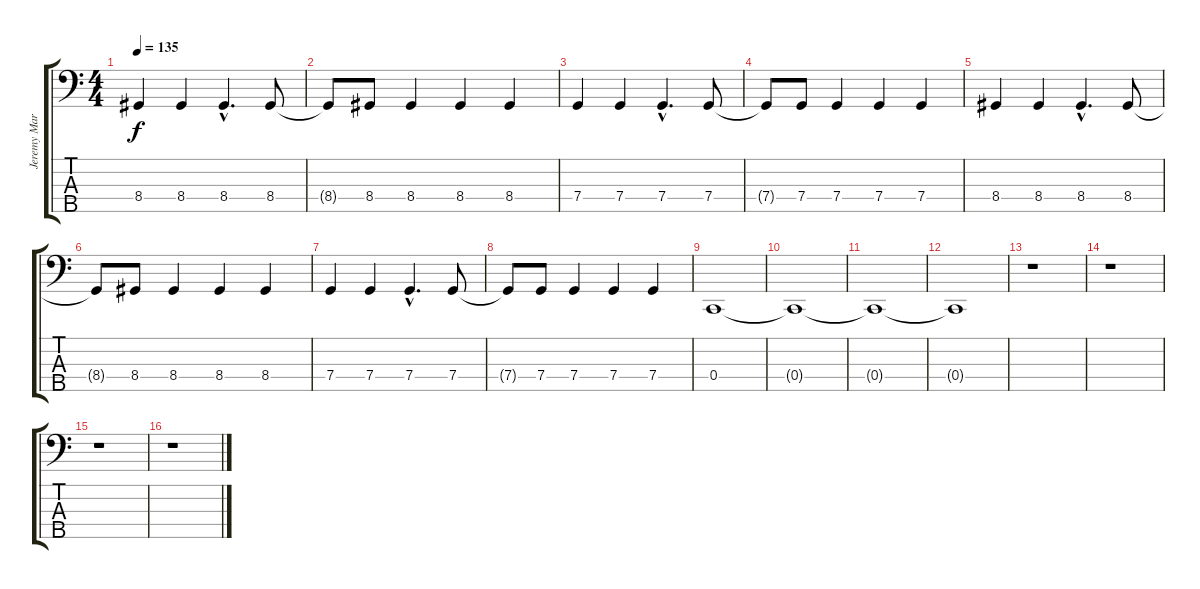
\track ("Jeremy Marshall (Volume Effect)" "Jeremy Mar") {instrument electricbasspick}
\staff {score tabs}
\tuning (Eb2 Bb1 F1 C1 G0) {hide}
\ts (4 4)
\tempo 135
\clef f4
\ks c
8.4.4{dy f} 8.4.4 8.4{hac}.4{d} 8.4.8 |
8.4{t}.8 8.4.8 8.4.4 8.4.4 8.4.4 |
7.4.4 7.4.4 7.4{hac}.4{d} 7.4.8 |
7.4{t}.8 7.4.8 7.4.4 7.4.4 7.4.4 |
8.4.4 8.4.4 8.4{hac}.4{d} 8.4.8 |
8.4{t}.8 8.4.8 8.4.4 8.4.4 8.4.4 |
7.4.4 7.4.4 7.4{hac}.4{d} 7.4.8 |
7.4{t}.8 7.4.8 7.4.4 7.4.4 7.4.4 |
0.4.1 |
0.4{t}.1 |
0.4{t}.1 |
0.4{t}.1 |
r.1 |
r.1 |
r.1 |
r.1
